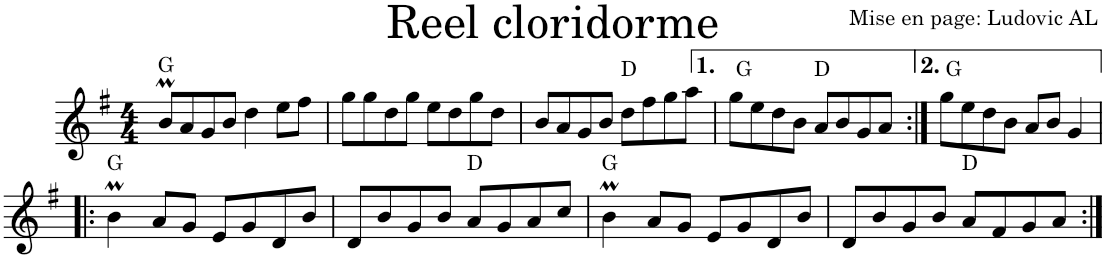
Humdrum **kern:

**kern	**harte
*part1	*part1
*staff1	*
*I"Voice	*
*I'V	*
*clefG2	*
*k[f#]	*
*M4/4	*
=1	=1
8bm/L	G:maj
8a/	.
8g/	.
8b/J	.
4dd\	.
8ee\L	.
8ff#\J	.
=2	=2
8gg\L	.
8gg\	.
8dd\	.
8gg\J	.
8ee\L	.
8dd\	.
8gg\	.
8dd\J	.
=3	=3
8b/L	.
8a/	.
8g/	.
8b/J	.
8dd\L	D:maj
8ff#\	.
8gg\	.
8aa\J	.
=4	=4
8gg\L	G:maj
8ee\	.
8dd\	.
8b\J	.
8a/L	D:maj
8b/	.
8g/	.
8a/J	.
=5:|!	=5:|!
8gg\L	G:maj
8ee\	.
8dd\	.
8b\J	.
8a/L	.
8b/J	.
4g/	.
!!LO:LB:g=z
=6!|:	=6!|:
4bm\	G:maj
8a/L	.
8g/J	.
8e/L	.
8g/	.
8d/	.
8b/J	.
=7	=7
8d/L	.
8b/	.
8g/	.
8b/J	.
8a/L	D:maj
8g/	.
8a/	.
8cc/J	.
=8	=8
4bm\	G:maj
8a/L	.
8g/J	.
8e/L	.
8g/	.
8d/	.
8b/J	.
=9	=9
8d/L	.
8b/	.
8g/	.
8b/J	.
8a/L	D:maj
8f#/	.
8g/	.
8a/J	.
=:|!	=:|!
*-	*-
